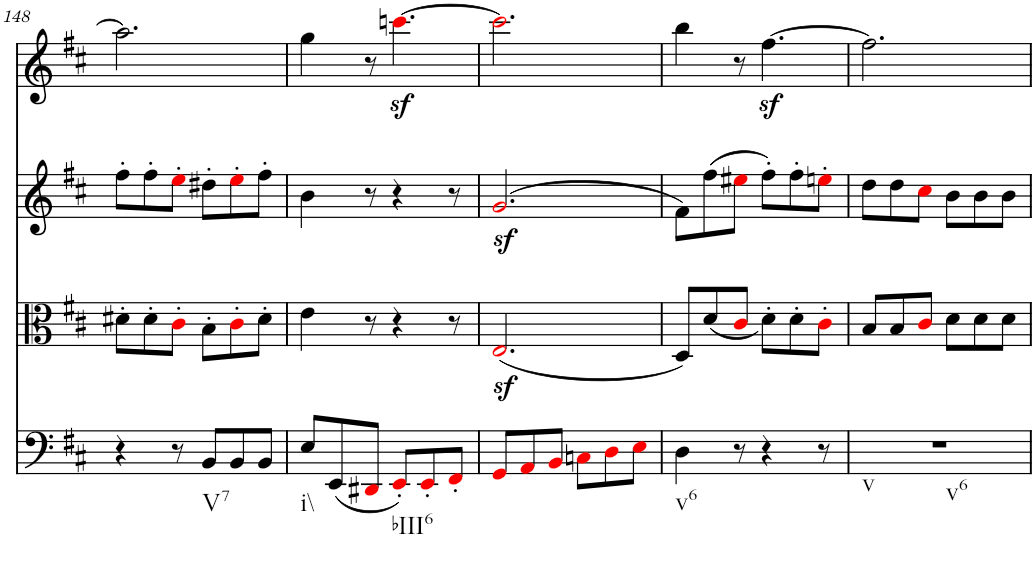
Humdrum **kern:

**kern	**kern	**kern	**kern
*part4	*part3	*part2	*part1
*staff4	*staff3	*staff2	*staff1
*I"Violoncello	*I"Viola	*I"Violin II	*I"Violin I
*I'Vc	*I'Vla	*I'Vln	*I'Vln
!!LO:PB:g=z
*clefF4	*clefC3	*clefG2	*clefG2
*k[f#c#]	*k[f#c#]	*k[f#c#]	*k[f#c#]
*M6/8	*M6/8	*M6/8	*M6/8
=148	=148	=148	=148
4r	8d#X'\L	8ff#'\L	2.aa\]
.	8d#'\	8ff#'\	.
8r	8c#'i\J	8ee'i\J	.
!LO:TX:b:t=V7	!	!	!
8BB/L	8B'\L	8dd#X'\L	.
8BB/	8c#'i\	8ee'i\	.
8BB/J	8d#'\J	8ff#'\J	.
=149	=149	=149	=149
!LO:TX:b:t=i\\	!	!	!
8E/L	4e\	4b\	4gg\
(8EE/	.	.	.
8DD#Xi/J	8r	8r	8r
!LO:TX:b:t=bIII6	!	!	!
8EE'i/L)	4r	4r	[4.cccnz<i\
8EE'i/	.	.	.
8FF#'i/J	8r	8r	.
=150	=150	=150	=150
8GGi/L	(2.Ez<i/	(2.gz<i/	2.ccci\]
8AAi/	.	.	.
8BBi/J	.	.	.
8Cni\L	.	.	.
8Di\	.	.	.
8Ei\J	.	.	.
=151	=151	=151	=151
!LO:TX:b:t=v6	!	!	!
4D\	8D/L)	8f#\L)	4bb\
.	(<8d/	(8ff#\	.
8r	8c#i/J	8ee#Xi\J	8r
4r	8d'\L)	8ff#'\L)	[4.ff#z<\
.	8d'\	8ff#'\	.
8r	8c#'i\J	8een'i\J	.
=152	=152	=152	=152
!LO:TX:b:t=v	!	!	!
!LO:TX:b:t=v6	!	!	!
2.r	8B/L	8dd\L	2.ff#\]
.	8B/	8dd\	.
.	8c#i/J	8cc#i\J	.
.	8d\L	8b\L	.
.	8d\	8b\	.
.	8d\J	8b\J	.
=	=	=	=
*-	*-	*-	*-
